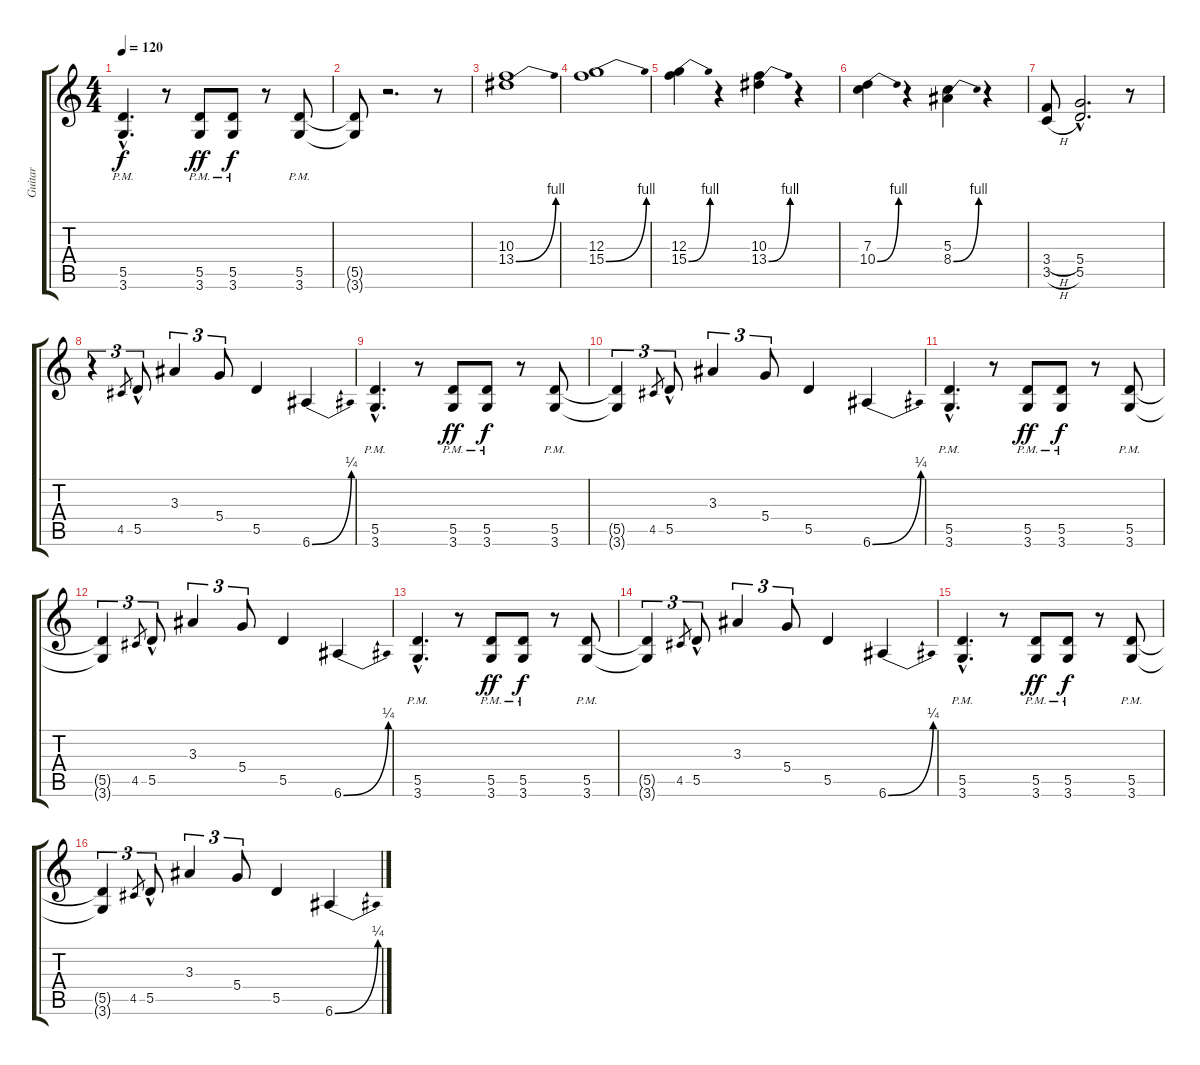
\track ("Guitar" "Guitar") {instrument overdrivenguitar}
\staff {score tabs}
\tuning (E4 B3 G3 D3 A2 E2) {hide}
\ts (4 4)
\tempo 120
\clef g2
\ks c
(5.5{hac pm} 3.6{hac}).4{d dy f} r.8 (5.5{pm} 3.6{pm}).8{dy ff} (5.5{pm} 3.6{pm}).8{dy f} r.8 (5.5{pm} 3.6{pm}).8 |
(5.5{t} 3.6{t}).8 r.2{d} r.8 |
(10.3 13.4{be (bend 0 0 60 4)}).1 |
(12.3 15.4{be (bend 0 0 60 4)}).1 |
(12.3 15.4{be (bend 0 0 60 4)}).4 r.4 (10.3 13.4{be (bend 0 0 60 4)}).4 r.4 |
(7.3 10.4{be (bend 0 0 60 4)}).4 r.4 (5.3 8.4{be (bend 0 0 60 4)}).4 r.4 |
(3.4{h} 3.5{h}).8 (5.4{hac} 5.5{hac}).2{d} r.8 |
r.4{tu (3 2)} 4.5.8{gr} 5.5{hac}.8{tu (3 2)} 3.3.4{tu (3 2)} 5.4.8{tu (3 2)} 5.5.4 6.6{be (bend 0 0 60 1)}.4 |
(5.5{hac pm} 3.6{hac}).4{d} r.8 (5.5{pm} 3.6{pm}).8{dy ff} (5.5{pm} 3.6{pm}).8{dy f} r.8 (5.5{pm} 3.6{pm}).8 |
(5.5{t} 3.6{t}).4{tu (3 2)} 4.5.8{gr} 5.5{hac}.8{tu (3 2)} 3.3.4{tu (3 2)} 5.4.8{tu (3 2)} 5.5.4 6.6{be (bend 0 0 60 1)}.4 |
(5.5{hac pm} 3.6{hac}).4{d} r.8 (5.5{pm} 3.6{pm}).8{dy ff} (5.5{pm} 3.6{pm}).8{dy f} r.8 (5.5{pm} 3.6{pm}).8 |
(5.5{t} 3.6{t}).4{tu (3 2)} 4.5.8{gr} 5.5{hac}.8{tu (3 2)} 3.3.4{tu (3 2)} 5.4.8{tu (3 2)} 5.5.4 6.6{be (bend 0 0 60 1)}.4 |
(5.5{hac pm} 3.6{hac}).4{d} r.8 (5.5{pm} 3.6{pm}).8{dy ff} (5.5{pm} 3.6{pm}).8{dy f} r.8 (5.5{pm} 3.6{pm}).8 |
(5.5{t} 3.6{t}).4{tu (3 2)} 4.5.8{gr} 5.5{hac}.8{tu (3 2)} 3.3.4{tu (3 2)} 5.4.8{tu (3 2)} 5.5.4 6.6{be (bend 0 0 60 1)}.4 |
(5.5{hac pm} 3.6{hac}).4{d} r.8 (5.5{pm} 3.6{pm}).8{dy ff} (5.5{pm} 3.6{pm}).8{dy f} r.8 (5.5{pm} 3.6{pm}).8 |
(5.5{t} 3.6{t}).4{tu (3 2)} 4.5.8{gr} 5.5{hac}.8{tu (3 2)} 3.3.4{tu (3 2)} 5.4.8{tu (3 2)} 5.5.4 6.6{be (bend 0 0 60 1)}.4
